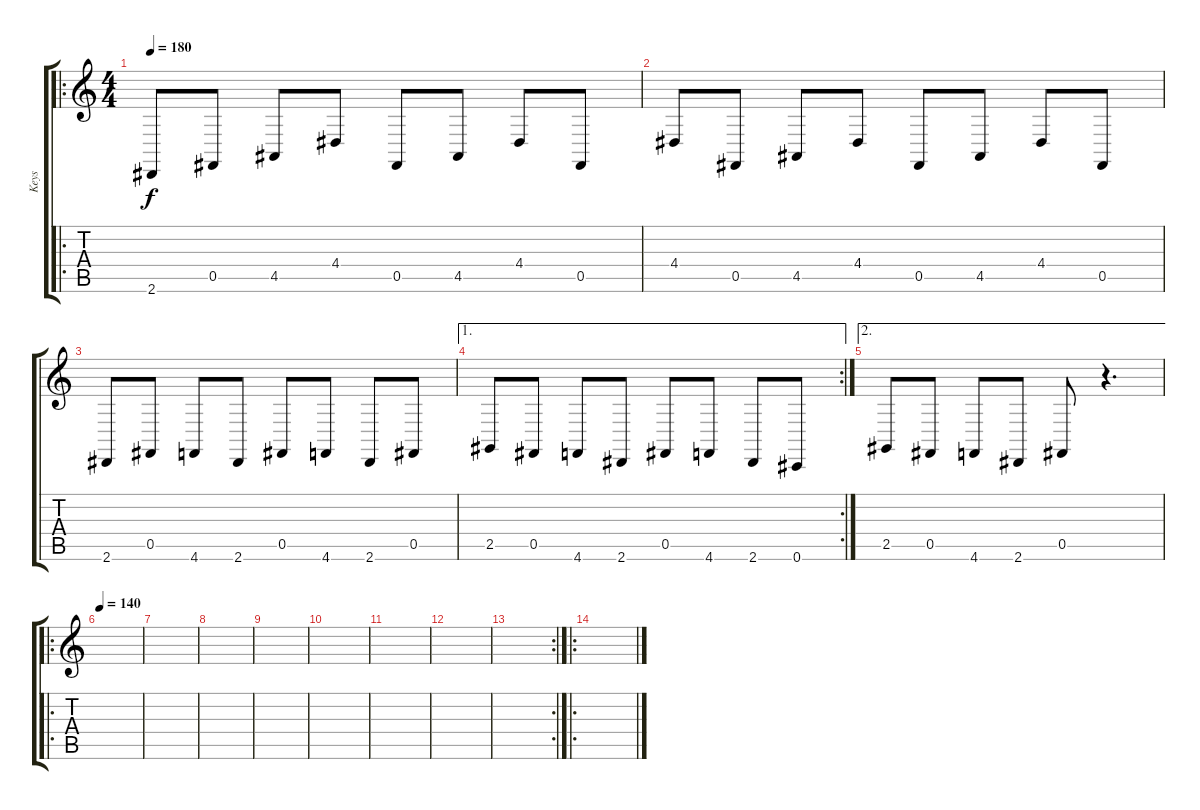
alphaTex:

\track ("Keys" "Keys") {instrument churchorgan}
\staff {score tabs}
\tuning (Db4 Ab3 E3 B2 Gb2 Db2) {hide}
\ro
\ts (4 4)
\tempo 180
\clef g2
\ks c
2.6.8{dy f} 0.5.8 4.5.8 4.4.8 0.5.8 4.5.8 4.4.8 0.5.8 |
4.4.8 0.5.8 4.5.8 4.4.8 0.5.8 4.5.8 4.4.8 0.5.8 |
2.6.8 0.5.8 4.6.8 2.6.8 0.5.8 4.6.8 2.6.8 0.5.8 |
\ae 1
\rc 2
2.5.8 0.5.8 4.6.8 2.6.8 0.5.8 4.6.8 2.6.8 0.6.8 |
\ae 2
2.5.8 0.5.8 4.6.8 2.6.8 0.5.8 r.4{d} |
\ro
\tempo 140
|
|
|
|
|
|
|
\rc 2
|
\ro
